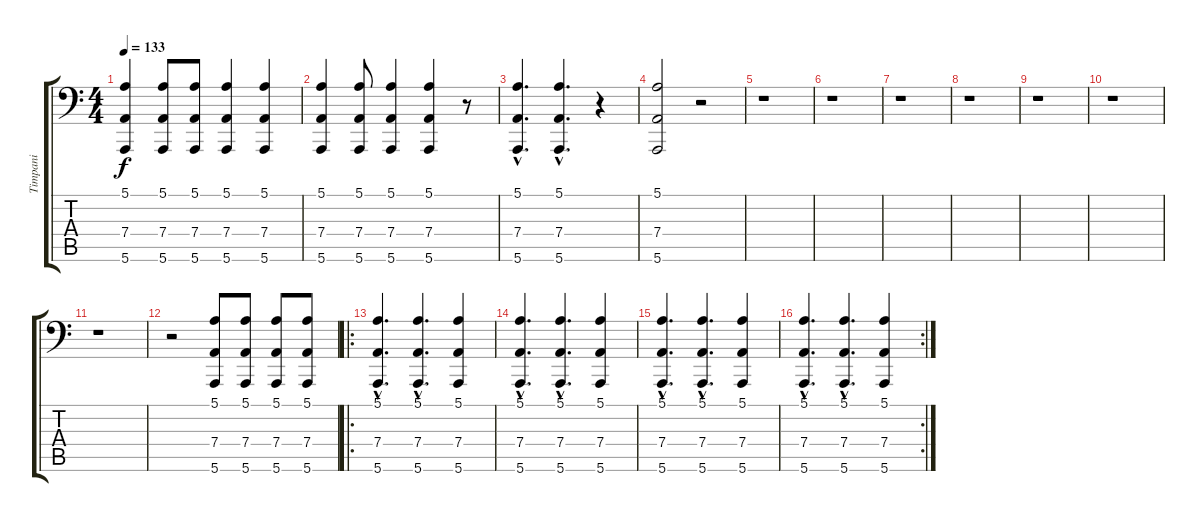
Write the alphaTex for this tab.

\track ("Timpani" "Timpani") {instrument timpani}
\staff {score tabs}
\tuning (E3 B2 G2 D2 A1 E1) {hide}
\ts (4 4)
\tempo 133
\clef f4
\ks c
(5.1 7.4 5.6).4{dy f} (5.1 7.4 5.6).8 (5.1 7.4 5.6).8 (5.1 7.4 5.6).4 (5.1 7.4 5.6).4 |
(5.1 7.4 5.6).4 (5.1 7.4 5.6).8 (5.1 7.4 5.6).4 (5.1 7.4 5.6).4 r.8 |
(5.1{hac} 7.4{hac} 5.6{hac}).4{d} (5.1{hac} 7.4{hac} 5.6{hac}).4{d} r.4 |
(5.1 7.4 5.6).2 r.2 |
r.1 |
r.1 |
r.1 |
r.1 |
r.1 |
r.1 |
r.1 |
r.2 (5.1 7.4 5.6).8 (5.1 7.4 5.6).8 (5.1 7.4 5.6).8 (5.1 7.4 5.6).8 |
\ro
(5.1{hac} 7.4{hac} 5.6{hac}).4{d} (5.1{hac} 7.4{hac} 5.6{hac}).4{d} (5.1 7.4 5.6).4 |
(5.1{hac} 7.4{hac} 5.6{hac}).4{d} (5.1{hac} 7.4{hac} 5.6{hac}).4{d} (5.1 7.4 5.6).4 |
(5.1{hac} 7.4{hac} 5.6{hac}).4{d} (5.1{hac} 7.4{hac} 5.6{hac}).4{d} (5.1 7.4 5.6).4 |
\rc 2
(5.1{hac} 7.4{hac} 5.6{hac}).4{d} (5.1{hac} 7.4{hac} 5.6{hac}).4{d} (5.1 7.4 5.6).4
